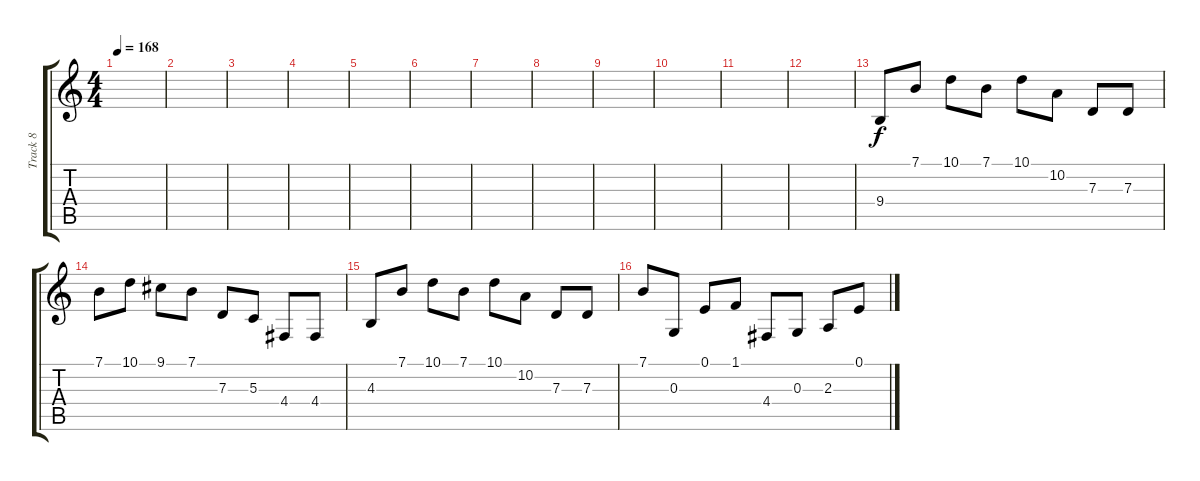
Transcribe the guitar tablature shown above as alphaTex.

\track ("Track 8" "Track 8") {instrument harpsichord}
\staff {score tabs}
\tuning (E4 B3 G3 D3 A2 E2) {hide}
\ts (4 4)
\tempo 168
\clef g2
\ks c
|
|
|
|
|
|
|
|
|
|
|
|
9.4.8 7.1.8 10.1.8 7.1.8 10.1.8 10.2.8 7.3.8 7.3.8 |
7.1.8 10.1.8 9.1.8 7.1.8 7.3.8 5.3.8 4.4.8 4.4.8 |
4.3.8 7.1.8 10.1.8 7.1.8 10.1.8 10.2.8 7.3.8 7.3.8 |
7.1.8 0.3.8 0.1.8 1.1.8 4.4.8 0.3.8 2.3.8 0.1.8
